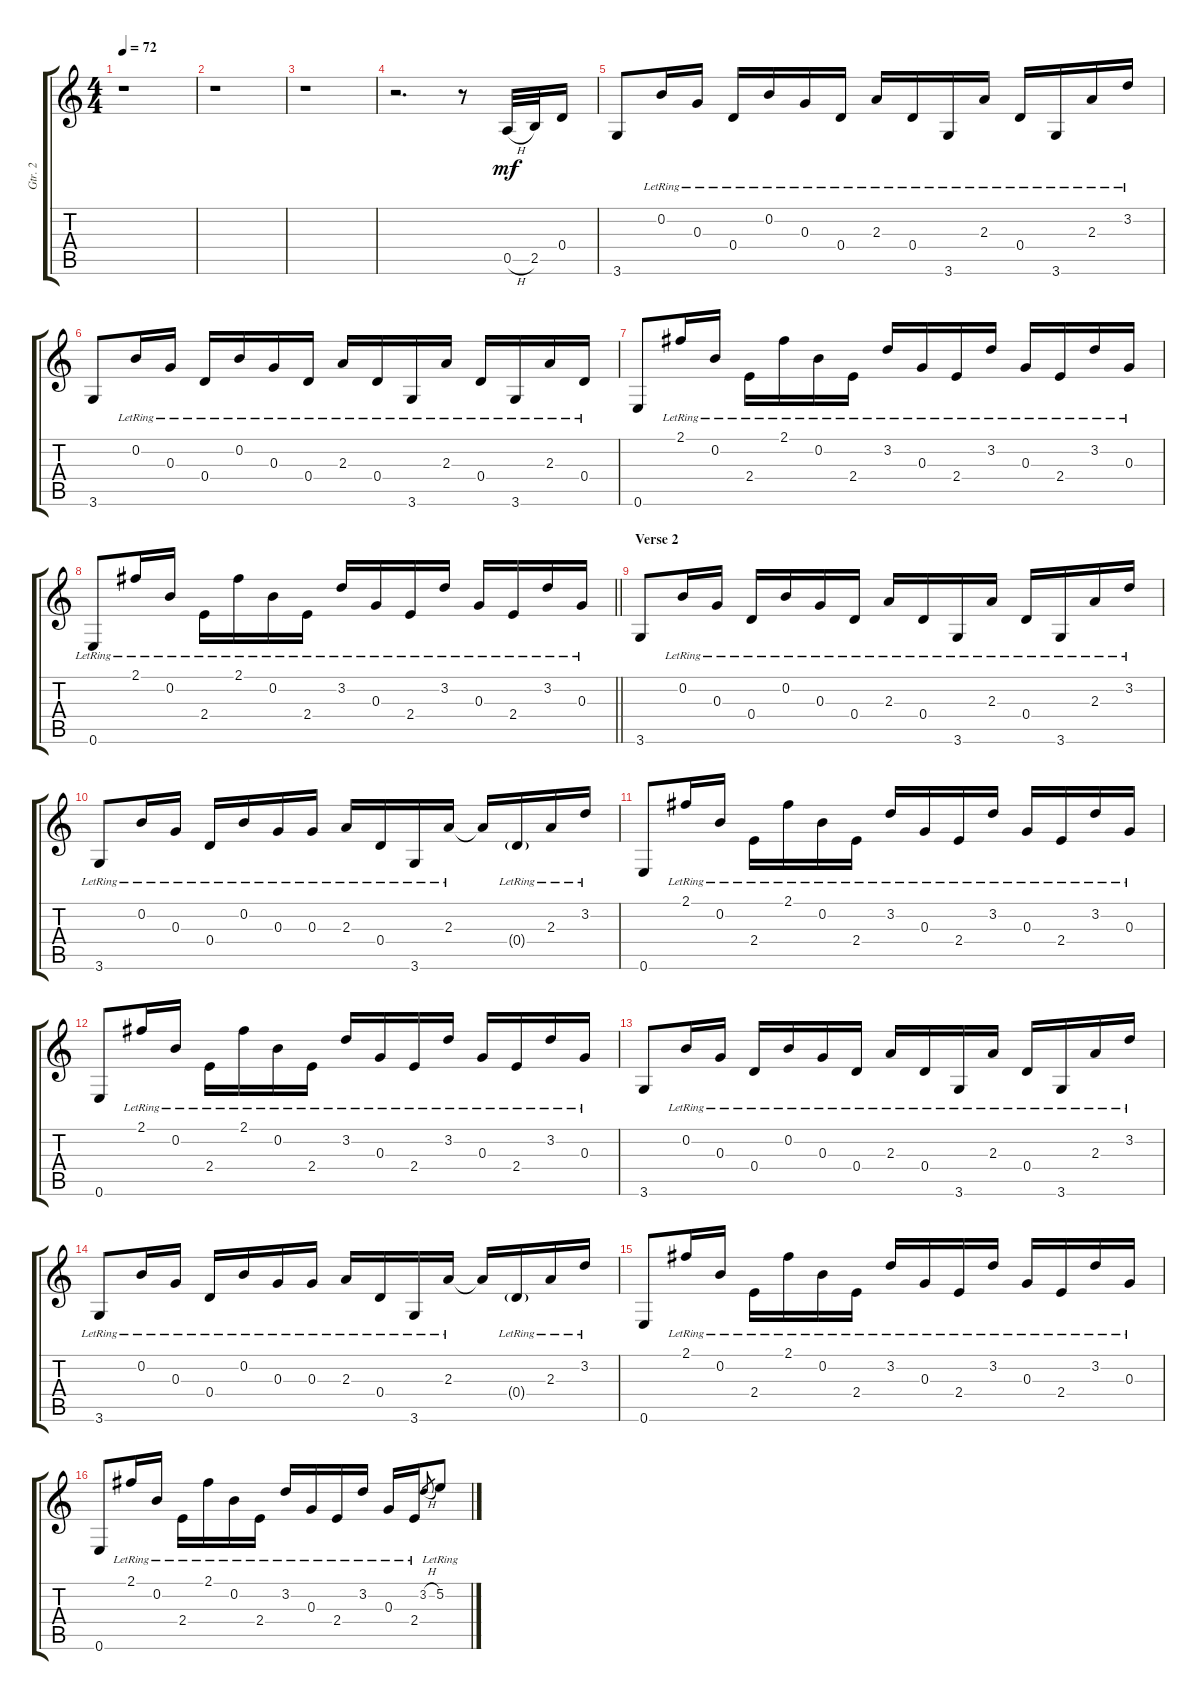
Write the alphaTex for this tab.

\track ("Gtr. 2" "Gtr. 2") {instrument acousticguitarsteel}
\staff {score tabs}
\tuning (E4 B3 G3 D3 A2 E2) {hide}
\ts (4 4)
\tempo 72
\clef g2
\ks c
r.1{dy mf} |
r.1 |
r.1 |
r.2{d} r.8 0.5{h}.32 2.5.32 0.4.16 |
3.6.8 0.2{lr}.16 0.3{lr}.16 0.4{lr}.16 0.2{lr}.16 0.3{lr}.16 0.4{lr}.16 2.3{lr}.16 0.4{lr}.16 3.6{lr}.16 2.3{lr}.16 0.4{lr}.16 3.6{lr}.16 2.3{lr}.16 3.2{lr}.16 |
3.6.8 0.2{lr}.16 0.3{lr}.16 0.4{lr}.16 0.2{lr}.16 0.3{lr}.16 0.4{lr}.16 2.3{lr}.16 0.4{lr}.16 3.6{lr}.16 2.3{lr}.16 0.4{lr}.16 3.6{lr}.16 2.3{lr}.16 0.4{lr}.16 |
0.6.8 2.1{lr}.16 0.2{lr}.16 2.4{lr}.16 2.1{lr}.16 0.2{lr}.16 2.4{lr}.16 3.2{lr}.16 0.3{lr}.16 2.4{lr}.16 3.2{lr}.16 0.3{lr}.16 2.4{lr}.16 3.2{lr}.16 0.3{lr}.16 |
\barLineRight lightlight
0.6{lr}.8 2.1{lr}.16 0.2{lr}.16 2.4{lr}.16 2.1{lr}.16 0.2{lr}.16 2.4{lr}.16 3.2{lr}.16 0.3{lr}.16 2.4{lr}.16 3.2{lr}.16 0.3{lr}.16 2.4{lr}.16 3.2{lr}.16 0.3{lr}.16 |
\section ("" "Verse 2")
3.6.8 0.2{lr}.16 0.3{lr}.16 0.4{lr}.16 0.2{lr}.16 0.3{lr}.16 0.4{lr}.16 2.3{lr}.16 0.4{lr}.16 3.6{lr}.16 2.3{lr}.16 0.4{lr}.16 3.6{lr}.16 2.3{lr}.16 3.2{lr}.16 |
3.6{lr}.8 0.2{lr}.16 0.3{lr}.16 0.4{lr}.16 0.2{lr}.16 0.3{lr}.16 0.3{lr}.16 2.3{lr}.16 0.4{lr}.16 3.6{lr}.16 2.3{lr}.16 2.3{t}.16 0.4{g lr}.16 2.3{lr}.16 3.2{lr}.16 |
0.6.8 2.1{lr}.16 0.2{lr}.16 2.4{lr}.16 2.1{lr}.16 0.2{lr}.16 2.4{lr}.16 3.2{lr}.16 0.3{lr}.16 2.4{lr}.16 3.2{lr}.16 0.3{lr}.16 2.4{lr}.16 3.2{lr}.16 0.3{lr}.16 |
0.6.8 2.1{lr}.16 0.2{lr}.16 2.4{lr}.16 2.1{lr}.16 0.2{lr}.16 2.4{lr}.16 3.2{lr}.16 0.3{lr}.16 2.4{lr}.16 3.2{lr}.16 0.3{lr}.16 2.4{lr}.16 3.2{lr}.16 0.3{lr}.16 |
3.6.8 0.2{lr}.16 0.3{lr}.16 0.4{lr}.16 0.2{lr}.16 0.3{lr}.16 0.4{lr}.16 2.3{lr}.16 0.4{lr}.16 3.6{lr}.16 2.3{lr}.16 0.4{lr}.16 3.6{lr}.16 2.3{lr}.16 3.2{lr}.16 |
3.6{lr}.8 0.2{lr}.16 0.3{lr}.16 0.4{lr}.16 0.2{lr}.16 0.3{lr}.16 0.3{lr}.16 2.3{lr}.16 0.4{lr}.16 3.6{lr}.16 2.3{lr}.16 2.3{t}.16 0.4{g lr}.16 2.3{lr}.16 3.2{lr}.16 |
0.6.8 2.1{lr}.16 0.2{lr}.16 2.4{lr}.16 2.1{lr}.16 0.2{lr}.16 2.4{lr}.16 3.2{lr}.16 0.3{lr}.16 2.4{lr}.16 3.2{lr}.16 0.3{lr}.16 2.4{lr}.16 3.2{lr}.16 0.3{lr}.16 |
0.6.8 2.1{lr}.16 0.2{lr}.16 2.4{lr}.16 2.1{lr}.16 0.2{lr}.16 2.4{lr}.16 3.2{lr}.16 0.3{lr}.16 2.4{lr}.16 3.2{lr}.16 0.3{lr}.16 2.4{lr}.16 3.2{h}.8{gr} 5.2{lr}.8
